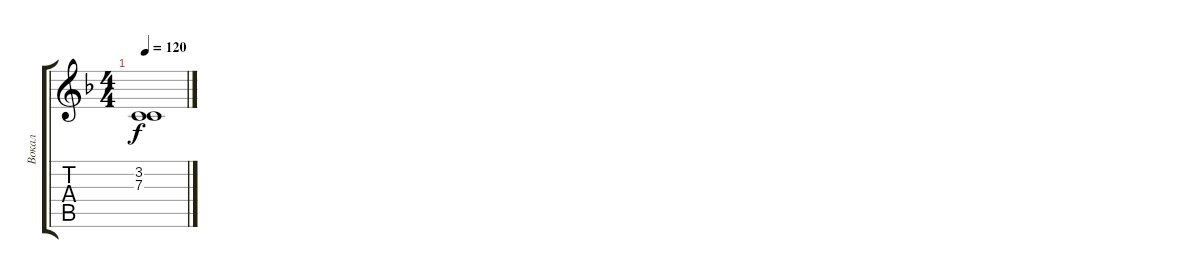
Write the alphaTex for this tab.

\track ("Вокал" "Вокал") {instrument trumpet}
\staff {score tabs}
\tuning (D4 A3 F3 C3 G2 D2) {hide}
\ts (4 4)
\tempo 120
\clef g2
\ks dminor
(3.2{t} 7.3{t}).1{dy f}
